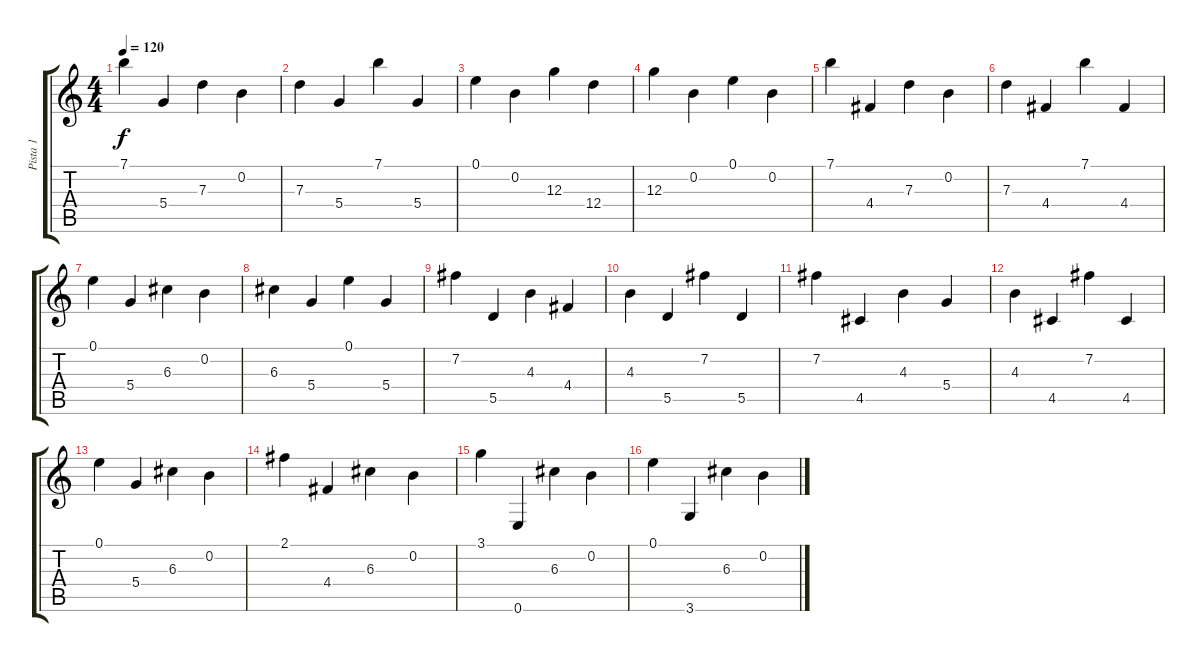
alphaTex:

\track ("Pista 1" "Pista 1") {instrument acousticguitarnylon}
\staff {score tabs}
\tuning (E4 B3 G3 D3 A2 E2) {hide}
\ts (4 4)
\tempo 120
\clef g2
\ks c
7.1.4{dy f} 5.4.4 7.3.4 0.2.4 |
7.3.4 5.4.4 7.1.4 5.4.4 |
0.1.4 0.2.4 12.3.4 12.4.4 |
12.3.4 0.2.4 0.1.4 0.2.4 |
7.1.4 4.4.4 7.3.4 0.2.4 |
7.3.4 4.4.4 7.1.4 4.4.4 |
0.1.4 5.4.4 6.3.4 0.2.4 |
6.3.4 5.4.4 0.1.4 5.4.4 |
7.2.4 5.5.4 4.3.4 4.4.4 |
4.3.4 5.5.4 7.2.4 5.5.4 |
7.2.4 4.5.4 4.3.4 5.4.4 |
4.3.4 4.5.4 7.2.4 4.5.4 |
0.1.4 5.4.4 6.3.4 0.2.4 |
2.1.4 4.4.4 6.3.4 0.2.4 |
3.1.4 0.6.4 6.3.4 0.2.4 |
0.1.4 3.6.4 6.3.4 0.2.4
